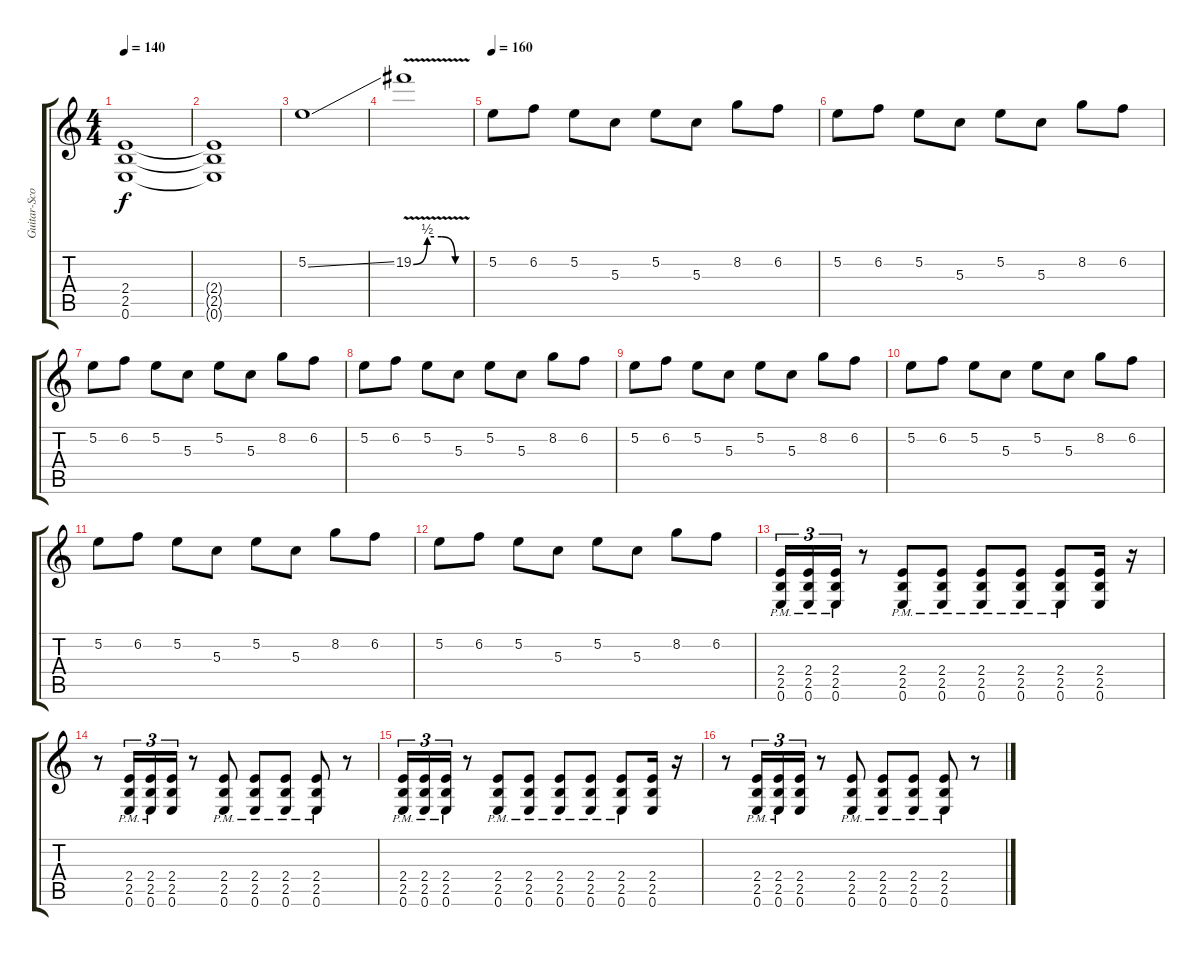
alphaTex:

\track ("Guitar-Scott Gross" "Guitar-Sco") {instrument distortionguitar}
\staff {score tabs}
\tuning (E4 B3 G3 D3 A2 E2) {hide}
\ts (4 4)
\tempo 140
\clef g2
\ks c
(2.4{t} 2.5{t} 0.6{t}).1{dy f} |
(2.4{t} 2.5{t} 0.6{t}).1 |
5.2{ss}.1{volume 16} |
19.2{be (custom 0 0 15 2 30 2 45 0 60 0) v}.1 |
\tempo 160
5.2.8 6.2.8 5.2.8 5.3.8 5.2.8 5.3.8 8.2.8 6.2.8 |
5.2.8 6.2.8 5.2.8 5.3.8 5.2.8 5.3.8 8.2.8 6.2.8 |
5.2.8 6.2.8 5.2.8 5.3.8 5.2.8 5.3.8 8.2.8 6.2.8 |
5.2.8 6.2.8 5.2.8 5.3.8 5.2.8 5.3.8 8.2.8 6.2.8 |
5.2.8 6.2.8 5.2.8 5.3.8 5.2.8 5.3.8 8.2.8 6.2.8 |
5.2.8 6.2.8 5.2.8 5.3.8 5.2.8 5.3.8 8.2.8 6.2.8 |
5.2.8 6.2.8 5.2.8 5.3.8 5.2.8 5.3.8 8.2.8 6.2.8 |
5.2.8 6.2.8 5.2.8 5.3.8 5.2.8 5.3.8 8.2.8 6.2.8 |
(2.4{pm} 2.5{pm} 0.6{pm}).16{tu (3 2)} (2.4{pm} 2.5{pm} 0.6{pm}).16{tu (3 2)} (2.4{pm} 2.5{pm} 0.6{pm}).16{tu (3 2)} r.8 (2.4{pm} 2.5{pm} 0.6{pm}).8 (2.4{pm} 2.5{pm} 0.6{pm}).8 (2.4{pm} 2.5{pm} 0.6{pm}).8 (2.4{pm} 2.5{pm} 0.6{pm}).8 (2.4{pm} 2.5{pm} 0.6{pm}).8 (2.4 2.5 0.6).16 r.16 |
r.8 (2.4{pm} 2.5{pm} 0.6{pm}).16{tu (3 2)} (2.4{pm} 2.5{pm} 0.6{pm}).16{tu (3 2)} (2.4 2.5 0.6).16{tu (3 2)} r.8 (2.4{pm} 2.5{pm} 0.6{pm}).8 (2.4{pm} 2.5{pm} 0.6{pm}).8 (2.4{pm} 2.5{pm} 0.6{pm}).8 (2.4{pm} 2.5{pm} 0.6{pm}).8 r.8 |
(2.4{pm} 2.5{pm} 0.6{pm}).16{tu (3 2)} (2.4{pm} 2.5{pm} 0.6{pm}).16{tu (3 2)} (2.4{pm} 2.5{pm} 0.6{pm}).16{tu (3 2)} r.8 (2.4{pm} 2.5{pm} 0.6{pm}).8 (2.4{pm} 2.5{pm} 0.6{pm}).8 (2.4{pm} 2.5{pm} 0.6{pm}).8 (2.4{pm} 2.5{pm} 0.6{pm}).8 (2.4{pm} 2.5{pm} 0.6{pm}).8 (2.4 2.5 0.6).16 r.16 |
r.8 (2.4{pm} 2.5{pm} 0.6{pm}).16{tu (3 2)} (2.4{pm} 2.5{pm} 0.6{pm}).16{tu (3 2)} (2.4 2.5 0.6).16{tu (3 2)} r.8 (2.4{pm} 2.5{pm} 0.6{pm}).8 (2.4{pm} 2.5{pm} 0.6{pm}).8 (2.4{pm} 2.5{pm} 0.6{pm}).8 (2.4{pm} 2.5{pm} 0.6{pm}).8 r.8
